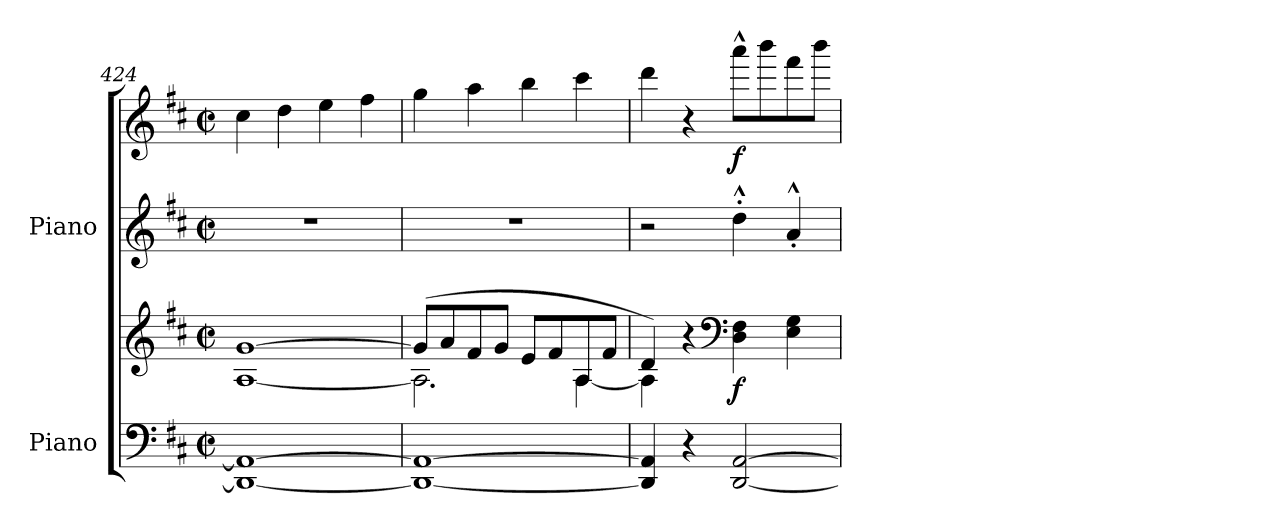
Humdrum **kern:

**kern	**kern	**dynam	**kern	**kern	**dynam
*part2	*part2	*part2	*part1	*part1	*part1
*staff4	*staff3	*staff3/4	*staff2	*staff1	*staff1/2
*I"Piano	*	*	*I"Piano	*	*
*I'Pno.	*	*	*I'Pno.	*	*
*clefF4	*clefG2	*	*clefG2	*clefG2	*
*k[f#c#]	*k[f#c#]	*	*k[f#c#]	*k[f#c#]	*
*M2/2	*M2/2	*	*M2/2	*M2/2	*
*met(c|)	*met(c|)	*	*met(c|)	*met(c|)	*
=424	=424	=424	=424	=424	=424
*	*^	*	*	*	*
1DD_ 1AA_	[1g	[1A	.	1r	4cc#\	.
.	.	.	.	.	4dd\	.
.	.	.	.	.	4ee\	.
.	.	.	.	.	4ff#\	.
=425	=425	=425	=425	=425	=425	=425
1DD_ 1AA_	(>8g/L]	2.A\]	.	1r	4gg\	.
.	8a/	.	.	.	.	.
.	8f#/	.	.	.	4aa\	.
.	8g/J	.	.	.	.	.
.	8e/L	.	.	.	4bb\	.
.	8f#/	.	.	.	.	.
.	8A/	[4A\	.	.	4ccc#\	.
.	8f#/J	.	.	.	.	.
!!LO:PB:g=z
=426	=426	=426	=426	=426	=426	=426
4DD/] 4AA/]	4d/)	4A\]	.	2r	4ddd\	.
4r	4r	2.ryy	.	.	4r	.
*	*clefF4	*	*	*	*	*
!	!	!	!LO:DY:b	!	!	!LO:DY:b
[2DD/ [2AA/	4D\ 4F#\	.	f	4dd'^^\	8aaa^^\L	f
.	.	.	.	.	8bbb\	.
.	4E\ 4G\	.	.	4a'^^/	8fff#\	.
.	.	.	.	.	8bbb\J	.
*	*v	*v	*	*	*	*
=	=	=	=	=	=
*-	*-	*-	*-	*-	*-
